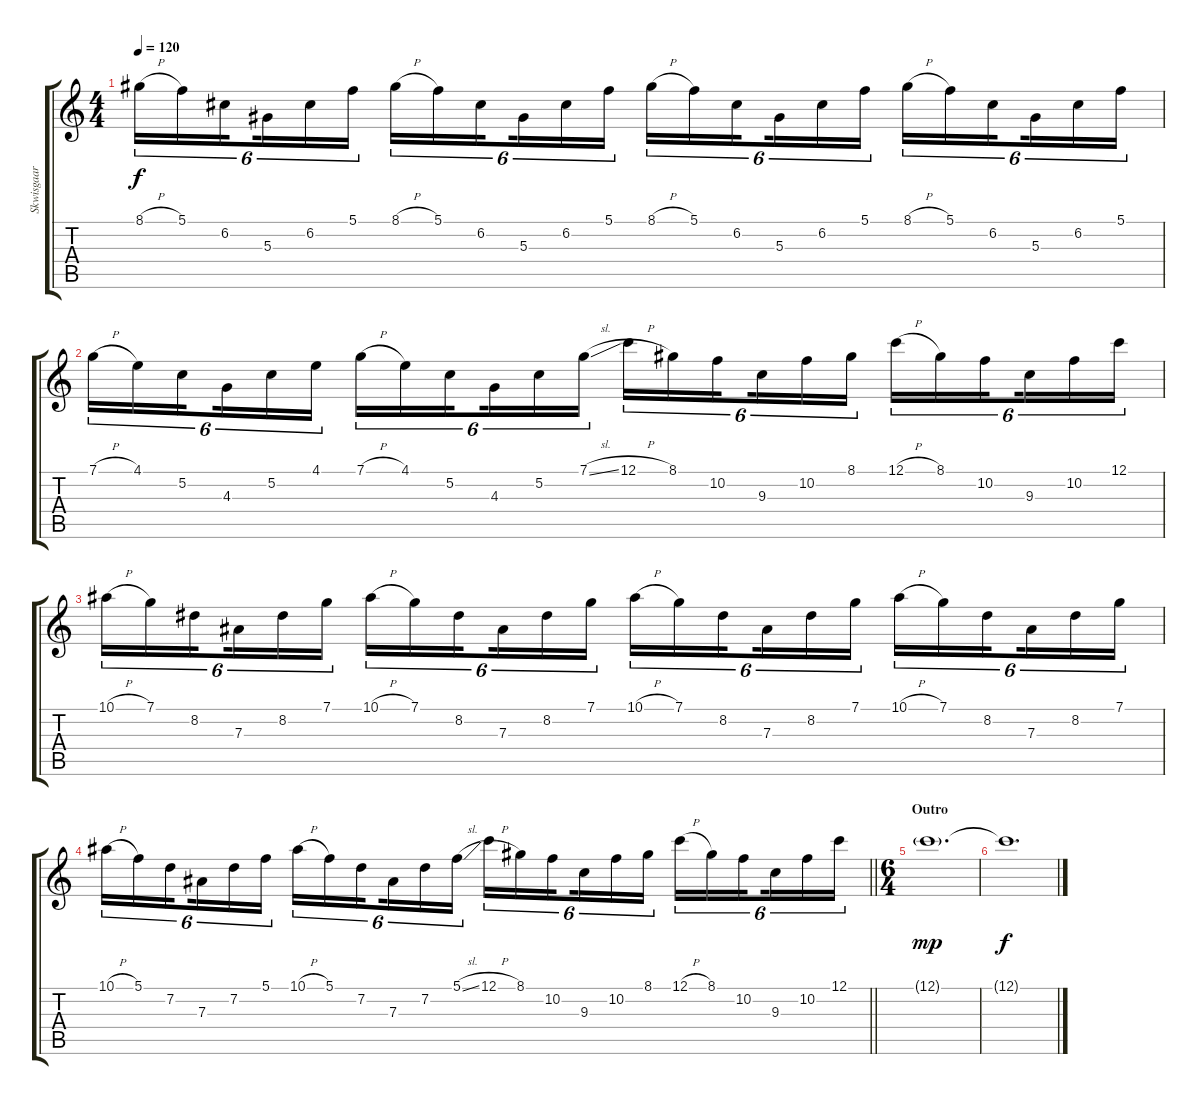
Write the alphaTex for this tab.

\track ("Skwisgaar Skwigelf (Solo Guitar)" "Skwisgaar ") {instrument distortionguitar}
\staff {score tabs}
\tuning (C4 G3 Eb3 Bb2 F2 C2) {hide}
\ts (4 4)
\tempo 120
\clef g2
\ks c
8.1{h}.16{tu (6 4) dy f} 5.1.16{tu (6 4)} 6.2.16{tu (6 4) beam splitsecondary} 5.3.16{tu (6 4)} 6.2.16{tu (6 4)} 5.1.16{tu (6 4)} 8.1{h}.16{tu (6 4)} 5.1.16{tu (6 4)} 6.2.16{tu (6 4) beam splitsecondary} 5.3.16{tu (6 4)} 6.2.16{tu (6 4)} 5.1.16{tu (6 4)} 8.1{h}.16{tu (6 4)} 5.1.16{tu (6 4)} 6.2.16{tu (6 4) beam splitsecondary} 5.3.16{tu (6 4)} 6.2.16{tu (6 4)} 5.1.16{tu (6 4)} 8.1{h}.16{tu (6 4)} 5.1.16{tu (6 4)} 6.2.16{tu (6 4) beam splitsecondary} 5.3.16{tu (6 4)} 6.2.16{tu (6 4)} 5.1.16{tu (6 4)} |
7.1{h}.16{tu (6 4)} 4.1.16{tu (6 4)} 5.2.16{tu (6 4) beam splitsecondary} 4.3.16{tu (6 4)} 5.2.16{tu (6 4)} 4.1.16{tu (6 4)} 7.1{h}.16{tu (6 4)} 4.1.16{tu (6 4)} 5.2.16{tu (6 4) beam splitsecondary} 4.3.16{tu (6 4)} 5.2.16{tu (6 4)} 7.1{sl}.16{tu (6 4)} 12.1{h}.16{tu (6 4)} 8.1.16{tu (6 4)} 10.2.16{tu (6 4) beam splitsecondary} 9.3.16{tu (6 4)} 10.2.16{tu (6 4)} 8.1.16{tu (6 4)} 12.1{h}.16{tu (6 4)} 8.1.16{tu (6 4)} 10.2.16{tu (6 4) beam splitsecondary} 9.3.16{tu (6 4)} 10.2.16{tu (6 4)} 12.1.16{tu (6 4)} |
10.1{h}.16{tu (6 4)} 7.1.16{tu (6 4)} 8.2.16{tu (6 4) beam splitsecondary} 7.3.16{tu (6 4)} 8.2.16{tu (6 4)} 7.1.16{tu (6 4)} 10.1{h}.16{tu (6 4)} 7.1.16{tu (6 4)} 8.2.16{tu (6 4) beam splitsecondary} 7.3.16{tu (6 4)} 8.2.16{tu (6 4)} 7.1.16{tu (6 4)} 10.1{h}.16{tu (6 4)} 7.1.16{tu (6 4)} 8.2.16{tu (6 4) beam splitsecondary} 7.3.16{tu (6 4)} 8.2.16{tu (6 4)} 7.1.16{tu (6 4)} 10.1{h}.16{tu (6 4)} 7.1.16{tu (6 4)} 8.2.16{tu (6 4) beam splitsecondary} 7.3.16{tu (6 4)} 8.2.16{tu (6 4)} 7.1.16{tu (6 4)} |
\barLineRight lightlight
10.1{h}.16{tu (6 4)} 5.1.16{tu (6 4)} 7.2.16{tu (6 4) beam splitsecondary} 7.3.16{tu (6 4)} 7.2.16{tu (6 4)} 5.1.16{tu (6 4)} 10.1{h}.16{tu (6 4)} 5.1.16{tu (6 4)} 7.2.16{tu (6 4) beam splitsecondary} 7.3.16{tu (6 4)} 7.2.16{tu (6 4)} 5.1{sl}.16{tu (6 4)} 12.1{h}.16{tu (6 4)} 8.1.16{tu (6 4)} 10.2.16{tu (6 4) beam splitsecondary} 9.3.16{tu (6 4)} 10.2.16{tu (6 4)} 8.1.16{tu (6 4)} 12.1{h}.16{tu (6 4)} 8.1.16{tu (6 4)} 10.2.16{tu (6 4) beam splitsecondary} 9.3.16{tu (6 4)} 10.2.16{tu (6 4)} 12.1.16{tu (6 4)} |
\ts (6 4)
\section ("" "Outro")
12.1{g}.1{d dy mp} |
12.1{t}.1{d dy f volume 0}
